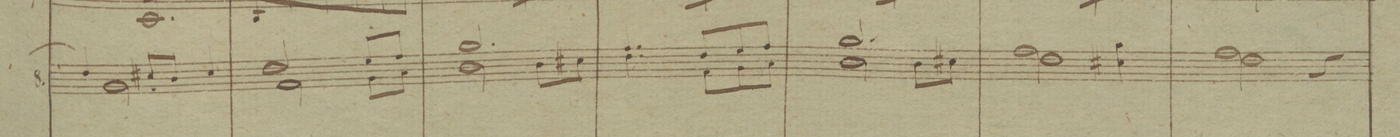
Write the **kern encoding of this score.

**kern	**dynam
*I"8.	*
*clefG2	*
*k[b-]	*
*M3/4	*
*^	*
4cc/]	2.f\	.
8bX/L	.	.
8a/J	.	.
4b/	.	.
=168	=168	=168
2cc/	2e\	.
8dd/L	8f\L	.
8ee/J	8g\J	.
=169	=169	=169
2.ff/	2a\	.
.	8a\L	.
.	8bX\J	.
=170	=170	=170
4.ee/	4.cc\	.
8cc/L	8e\L	.
8dd/	8f\	.
8ee/J	8g\J	.
=171	=171	=171
2.ff/	2a\	.
.	8a\L	.
.	8bX\J	.
*v	*v	*
=172	=172
2cc\ 2ee	.
4bX\ 4ff	.
=173	=173
2cc\ 2ee	.
4r	.
=174	=174
*-	*-
